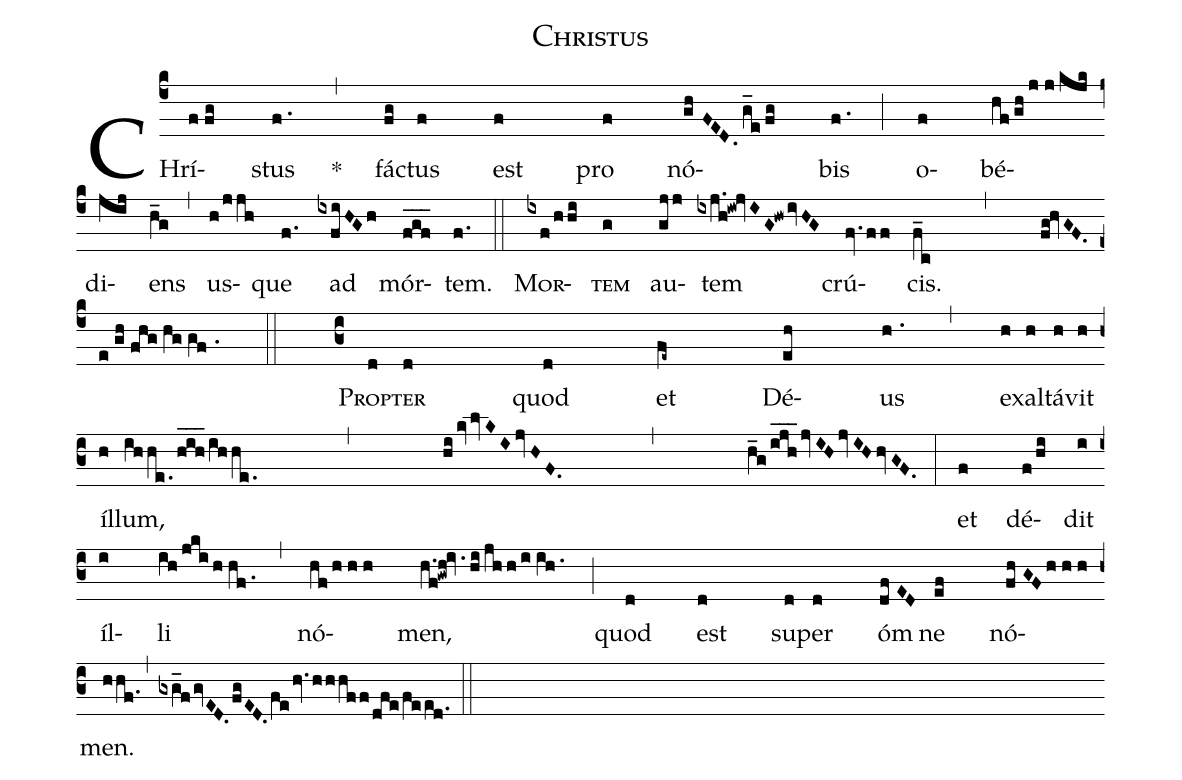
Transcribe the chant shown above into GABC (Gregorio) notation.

name: Christus;
%%
(c4)

CHr{í}(ffg)stus(f.) *(,) fá(fg)ctus(f) est(f) pro(f) nó(ghFED.g_e/fg)bis(f.) (;)
o(f)bé(hf/gh/jj/kjkz)di(jij)ens(h_g) (,)
us(h/jjh)que(f.) ad(ixfiHGh) mór(f_g_f_)tem.(f.) (::)

<sc>Mor</sc>(ixf/hhi)<sc>tem</sc>(g) au(gjj)tem(ixj.h!iw!jvIG!hwivHG) crú(fv.ff)cis.(f_c,fg!hvGF.e/gh/fhg/hggf.) (::)

(c3)
<sc>Pro</sc>(d)<sc>pter</sc>(d) quod(d) et(fe~) Dé(eh)us(h.) (,)
e(h)xal(h)tá(h)vit(hz) íl(h)lum,(ih/he./h_i_h_/ih/he.,hi/kvlvKIjvHF.,h_g/i_j_h_jvIHjvIHhvGF.) (:)

et(f) dé(f/hi)dit(iz) íl(i)li(ih/jki/hhf.) (,) nó(hf/hhh)men,(h.f!gwh!iv.hi/jhh/iih.) (;)

quod(d) est(d) su(d)per(d) óm(dfED)ne(ef) nó(fhGFhhhz)men.(hhf.,gxg_fgvED.fgED.fehv.hhhff/dfe/feed.) (::)
